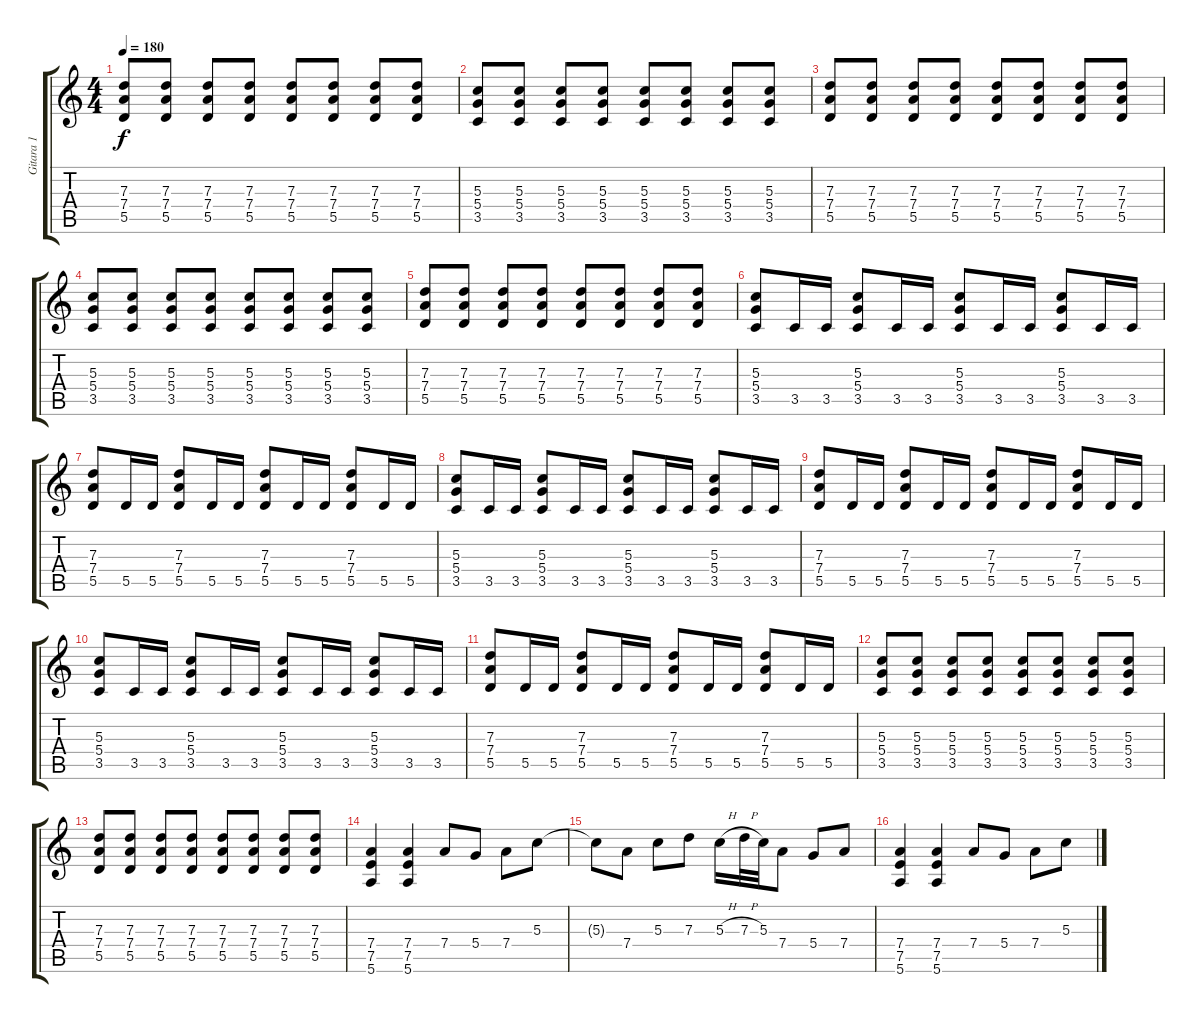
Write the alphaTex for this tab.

\track ("Gitara 1" "Gitara 1") {instrument distortionguitar}
\staff {score tabs}
\tuning (E4 B3 G3 D3 A2 E2) {hide}
\ts (4 4)
\tempo 180
\clef g2
\ks c
(7.3 7.4 5.5).8{dy f} (7.3 7.4 5.5).8 (7.3 7.4 5.5).8 (7.3 7.4 5.5).8 (7.3 7.4 5.5).8 (7.3 7.4 5.5).8 (7.3 7.4 5.5).8 (7.3 7.4 5.5).8 |
(5.3 5.4 3.5).8 (5.3 5.4 3.5).8 (5.3 5.4 3.5).8 (5.3 5.4 3.5).8 (5.3 5.4 3.5).8 (5.3 5.4 3.5).8 (5.3 5.4 3.5).8 (5.3 5.4 3.5).8 |
(7.3 7.4 5.5).8 (7.3 7.4 5.5).8 (7.3 7.4 5.5).8 (7.3 7.4 5.5).8 (7.3 7.4 5.5).8 (7.3 7.4 5.5).8 (7.3 7.4 5.5).8 (7.3 7.4 5.5).8 |
(5.3 5.4 3.5).8 (5.3 5.4 3.5).8 (5.3 5.4 3.5).8 (5.3 5.4 3.5).8 (5.3 5.4 3.5).8 (5.3 5.4 3.5).8 (5.3 5.4 3.5).8 (5.3 5.4 3.5).8 |
(7.3 7.4 5.5).8 (7.3 7.4 5.5).8 (7.3 7.4 5.5).8 (7.3 7.4 5.5).8 (7.3 7.4 5.5).8 (7.3 7.4 5.5).8 (7.3 7.4 5.5).8 (7.3 7.4 5.5).8 |
(5.3 5.4 3.5).8 3.5.16 3.5.16 (5.3 5.4 3.5).8 3.5.16 3.5.16 (5.3 5.4 3.5).8 3.5.16 3.5.16 (5.3 5.4 3.5).8 3.5.16 3.5.16 |
(7.3 7.4 5.5).8 5.5.16 5.5.16 (7.3 7.4 5.5).8 5.5.16 5.5.16 (7.3 7.4 5.5).8 5.5.16 5.5.16 (7.3 7.4 5.5).8 5.5.16 5.5.16 |
(5.3 5.4 3.5).8 3.5.16 3.5.16 (5.3 5.4 3.5).8 3.5.16 3.5.16 (5.3 5.4 3.5).8 3.5.16 3.5.16 (5.3 5.4 3.5).8 3.5.16 3.5.16 |
(7.3 7.4 5.5).8 5.5.16 5.5.16 (7.3 7.4 5.5).8 5.5.16 5.5.16 (7.3 7.4 5.5).8 5.5.16 5.5.16 (7.3 7.4 5.5).8 5.5.16 5.5.16 |
(5.3 5.4 3.5).8 3.5.16 3.5.16 (5.3 5.4 3.5).8 3.5.16 3.5.16 (5.3 5.4 3.5).8 3.5.16 3.5.16 (5.3 5.4 3.5).8 3.5.16 3.5.16 |
(7.3 7.4 5.5).8 5.5.16 5.5.16 (7.3 7.4 5.5).8 5.5.16 5.5.16 (7.3 7.4 5.5).8 5.5.16 5.5.16 (7.3 7.4 5.5).8 5.5.16 5.5.16 |
(5.3 5.4 3.5).8 (5.3 5.4 3.5).8 (5.3 5.4 3.5).8 (5.3 5.4 3.5).8 (5.3 5.4 3.5).8 (5.3 5.4 3.5).8 (5.3 5.4 3.5).8 (5.3 5.4 3.5).8 |
(7.3 7.4 5.5).8 (7.3 7.4 5.5).8 (7.3 7.4 5.5).8 (7.3 7.4 5.5).8 (7.3 7.4 5.5).8 (7.3 7.4 5.5).8 (7.3 7.4 5.5).8 (7.3 7.4 5.5).8 |
(7.4 7.5 5.6).4 (7.4 7.5 5.6).4 7.4.8 5.4.8 7.4.8 5.3.8 |
5.3{t}.8 7.4.8 5.3.8 7.3.8 5.3{h}.16 7.3{h}.32 5.3.32 7.4.8 5.4.8 7.4.8 |
(7.4 7.5 5.6).4 (7.4 7.5 5.6).4 7.4.8 5.4.8 7.4.8 5.3.8
